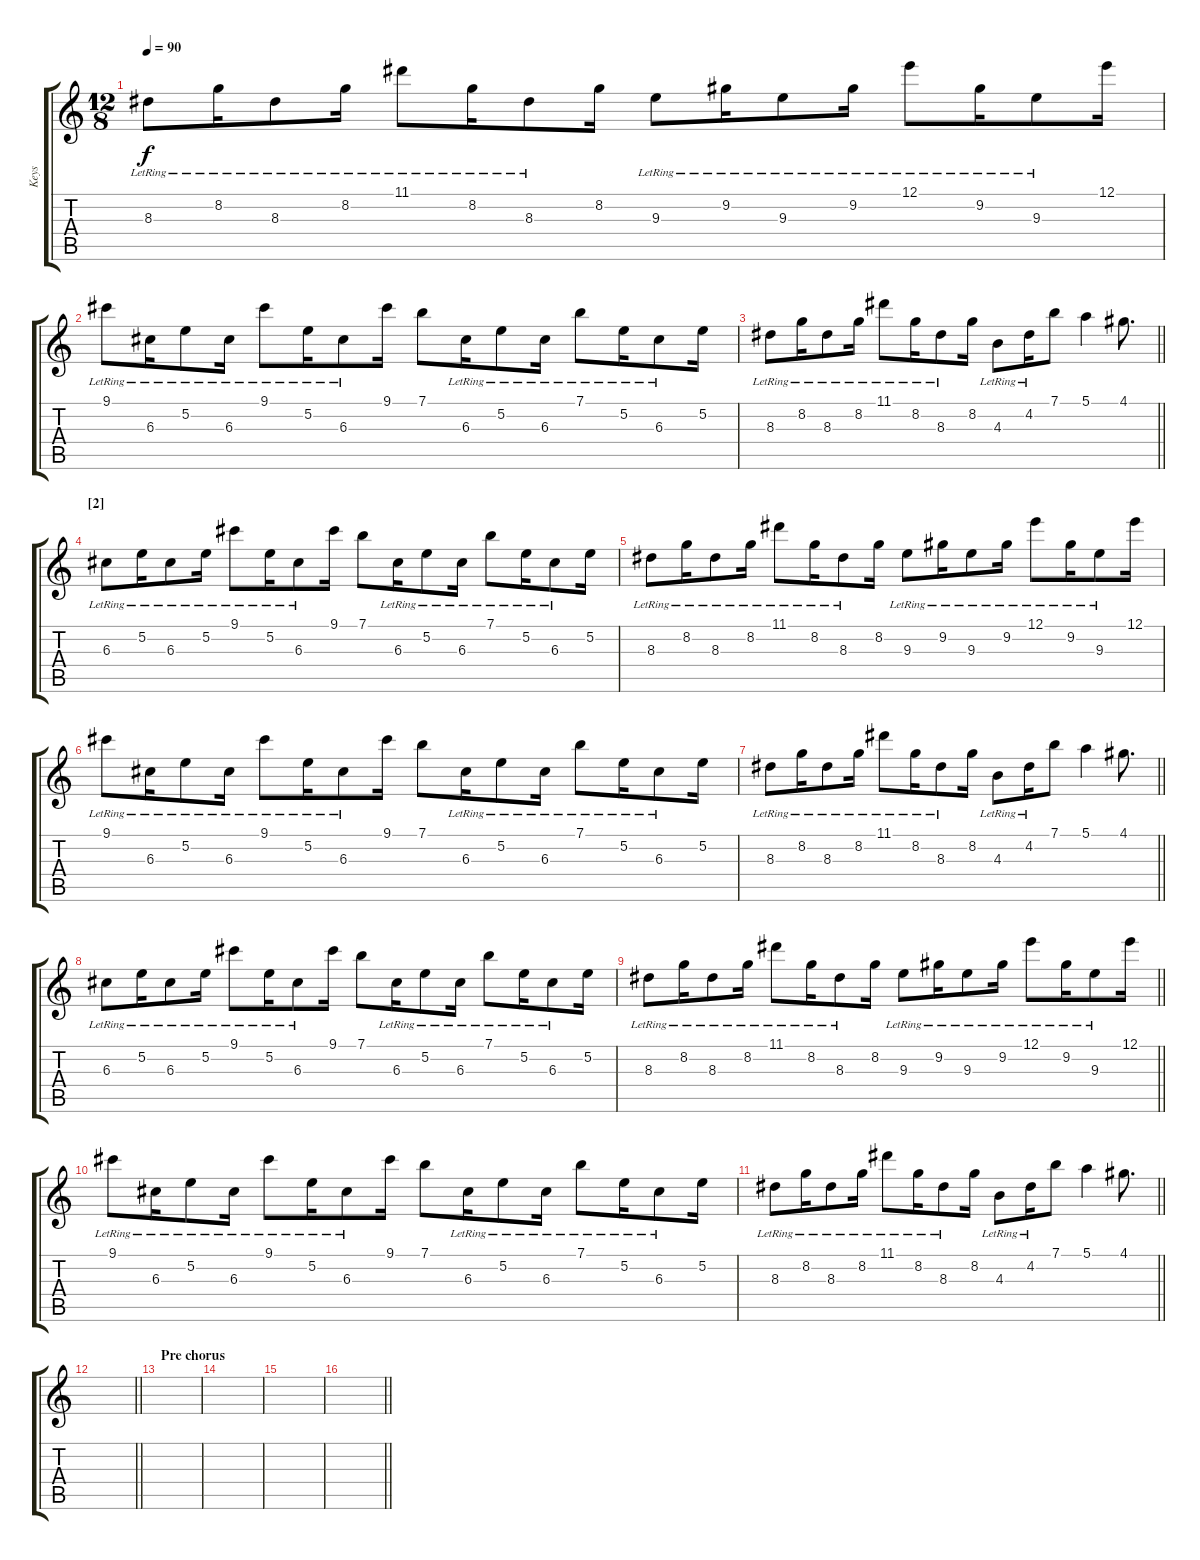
\track ("Keys" "Keys") {instrument electricguitarclean}
\staff {score tabs}
\tuning (E4 B3 G3 D3 A2 E2) {hide}
\ts (12 8)
\tempo 90
\clef g2
\ks c
8.3{lr}.8{dy f} 8.2{lr}.16 8.3{lr}.8 8.2{lr}.16 11.1{lr}.8 8.2{lr}.16 8.3{lr}.8 8.2.16 9.3{lr}.8 9.2{lr}.16 9.3{lr}.8 9.2{lr}.16 12.1{lr}.8 9.2{lr}.16 9.3{lr}.8 12.1.16 |
9.1{lr}.8 6.3{lr}.16 5.2{lr}.8 6.3{lr}.16 9.1{lr}.8 5.2{lr}.16 6.3{lr}.8 9.1.16 7.1.8 6.3{lr}.16 5.2{lr}.8 6.3{lr}.16 7.1{lr}.8 5.2{lr}.16 6.3{lr}.8 5.2.16 |
\barLineRight lightlight
8.3{lr}.8 8.2{lr}.16 8.3{lr}.8 8.2{lr}.16 11.1{lr}.8 8.2{lr}.16 8.3{lr}.8 8.2.16 4.3{lr}.8 4.2{lr}.16 7.1.8 5.1.4 4.1.8{d} |
\section ("" "[2]")
6.3{lr}.8 5.2{lr}.16 6.3{lr}.8 5.2{lr}.16 9.1{lr}.8 5.2{lr}.16 6.3{lr}.8 9.1.16 7.1.8 6.3{lr}.16 5.2{lr}.8 6.3{lr}.16 7.1{lr}.8 5.2{lr}.16 6.3{lr}.8 5.2.16 |
8.3{lr}.8 8.2{lr}.16 8.3{lr}.8 8.2{lr}.16 11.1{lr}.8 8.2{lr}.16 8.3{lr}.8 8.2.16 9.3{lr}.8 9.2{lr}.16 9.3{lr}.8 9.2{lr}.16 12.1{lr}.8 9.2{lr}.16 9.3{lr}.8 12.1.16 |
9.1{lr}.8 6.3{lr}.16 5.2{lr}.8 6.3{lr}.16 9.1{lr}.8 5.2{lr}.16 6.3{lr}.8 9.1.16 7.1.8 6.3{lr}.16 5.2{lr}.8 6.3{lr}.16 7.1{lr}.8 5.2{lr}.16 6.3{lr}.8 5.2.16 |
\barLineRight lightlight
8.3{lr}.8 8.2{lr}.16 8.3{lr}.8 8.2{lr}.16 11.1{lr}.8 8.2{lr}.16 8.3{lr}.8 8.2.16 4.3{lr}.8 4.2{lr}.16 7.1.8 5.1.4 4.1.8{d} |
\section ("" "")
6.3{lr}.8 5.2{lr}.16 6.3{lr}.8 5.2{lr}.16 9.1{lr}.8 5.2{lr}.16 6.3{lr}.8 9.1.16 7.1.8 6.3{lr}.16 5.2{lr}.8 6.3{lr}.16 7.1{lr}.8 5.2{lr}.16 6.3{lr}.8 5.2.16 |
\barLineRight lightlight
8.3{lr}.8 8.2{lr}.16 8.3{lr}.8 8.2{lr}.16 11.1{lr}.8 8.2{lr}.16 8.3{lr}.8 8.2.16 9.3{lr}.8 9.2{lr}.16 9.3{lr}.8 9.2{lr}.16 12.1{lr}.8 9.2{lr}.16 9.3{lr}.8 12.1.16 |
9.1{lr}.8 6.3{lr}.16 5.2{lr}.8 6.3{lr}.16 9.1{lr}.8 5.2{lr}.16 6.3{lr}.8 9.1.16 7.1.8 6.3{lr}.16 5.2{lr}.8 6.3{lr}.16 7.1{lr}.8 5.2{lr}.16 6.3{lr}.8 5.2.16 |
\barLineRight lightlight
8.3{lr}.8 8.2{lr}.16 8.3{lr}.8 8.2{lr}.16 11.1{lr}.8 8.2{lr}.16 8.3{lr}.8 8.2.16 4.3{lr}.8 4.2{lr}.16 7.1.8 5.1.4 4.1.8{d} |
\section ("" "")
\barLineRight lightlight
|
\section ("" "Pre chorus")
|
|
|
\barLineRight lightlight
